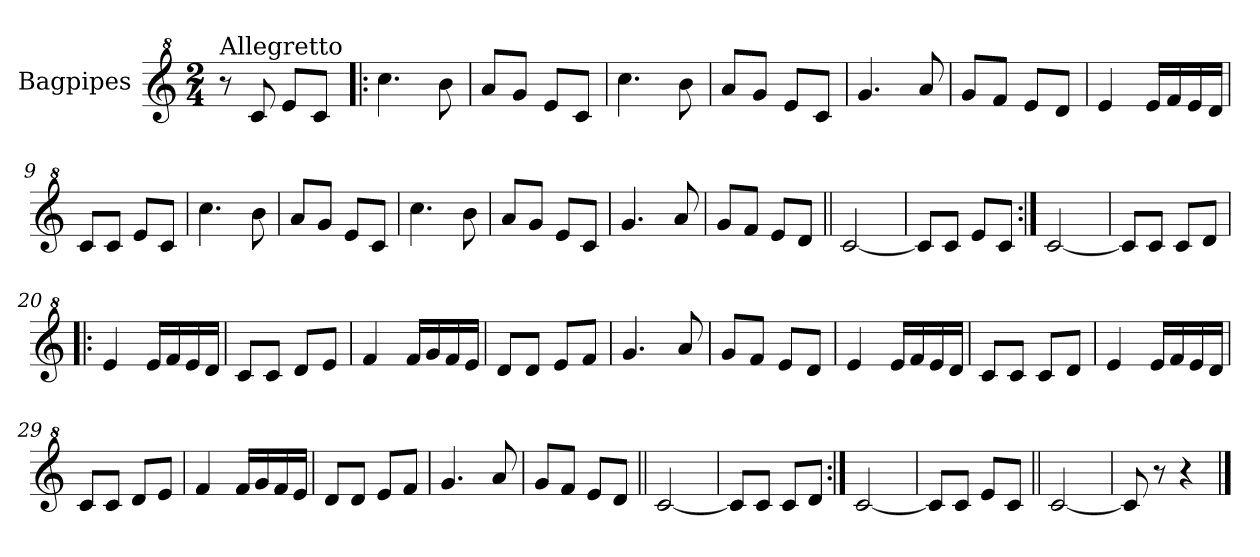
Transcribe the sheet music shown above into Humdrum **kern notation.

**kern
*part1
*staff1
*I"Bagpipes
*I'Bag
*clefG^2
*k[]
*C:
*M2/4
=1
!LO:TX:a:t=Allegretto
8r
8cc/
8ee/L
8cc/J
=2!|:
4.ccc\
8bb\
=3
8aa/L
8gg/J
8ee/L
8cc/J
=4
4.ccc\
8bb\
=5
8aa/L
8gg/J
8ee/L
8cc/J
=6
4.gg/
8aa/
=7
8gg/L
8ff/J
8ee/L
8dd/J
=8
4ee/
16ee/LL
16ff/
16ee/
16dd/JJ
=9
8cc/L
8cc/J
8ee/L
8cc/J
=10
4.ccc\
8bb\
!!LO:LB:g=z
=11
8aa/L
8gg/J
8ee/L
8cc/J
=12
4.ccc\
8bb\
=13
8aa/L
8gg/J
8ee/L
8cc/J
=14
4.gg/
8aa/
=15
8gg/L
8ff/J
8ee/L
8dd/J
=16||
[2cc/
=17
8cc/L]
8cc/J
8ee/L
8cc/J
=18:|!
[2cc/
=19
8cc/L]
8cc/J
8cc/L
8dd/J
=20!|:
4ee/
16ee/LL
16ff/
16ee/
16dd/JJ
!!LO:LB:g=z
=21
8cc/L
8cc/J
8dd/L
8ee/J
=22
4ff/
16ff/LL
16gg/
16ff/
16ee/JJ
=23
8dd/L
8dd/J
8ee/L
8ff/J
=24
4.gg/
8aa/
=25
8gg/L
8ff/J
8ee/L
8dd/J
=26
4ee/
16ee/LL
16ff/
16ee/
16dd/JJ
=27
8cc/L
8cc/J
8cc/L
8dd/J
=28
4ee/
16ee/LL
16ff/
16ee/
16dd/JJ
!!LO:LB:g=z
=29
8cc/L
8cc/J
8dd/L
8ee/J
=30
4ff/
16ff/LL
16gg/
16ff/
16ee/JJ
=31
8dd/L
8dd/J
8ee/L
8ff/J
=32
4.gg/
8aa/
=33
8gg/L
8ff/J
8ee/L
8dd/J
=34||
[2cc/
=35
8cc/L]
8cc/J
8cc/L
8dd/J
=36:|!
[2cc/
=37
8cc/L]
8cc/J
8ee/L
8cc/J
=38||
[2cc/
!!LO:LB:g=z
=39
8cc/]
8r
4r
==
*-
